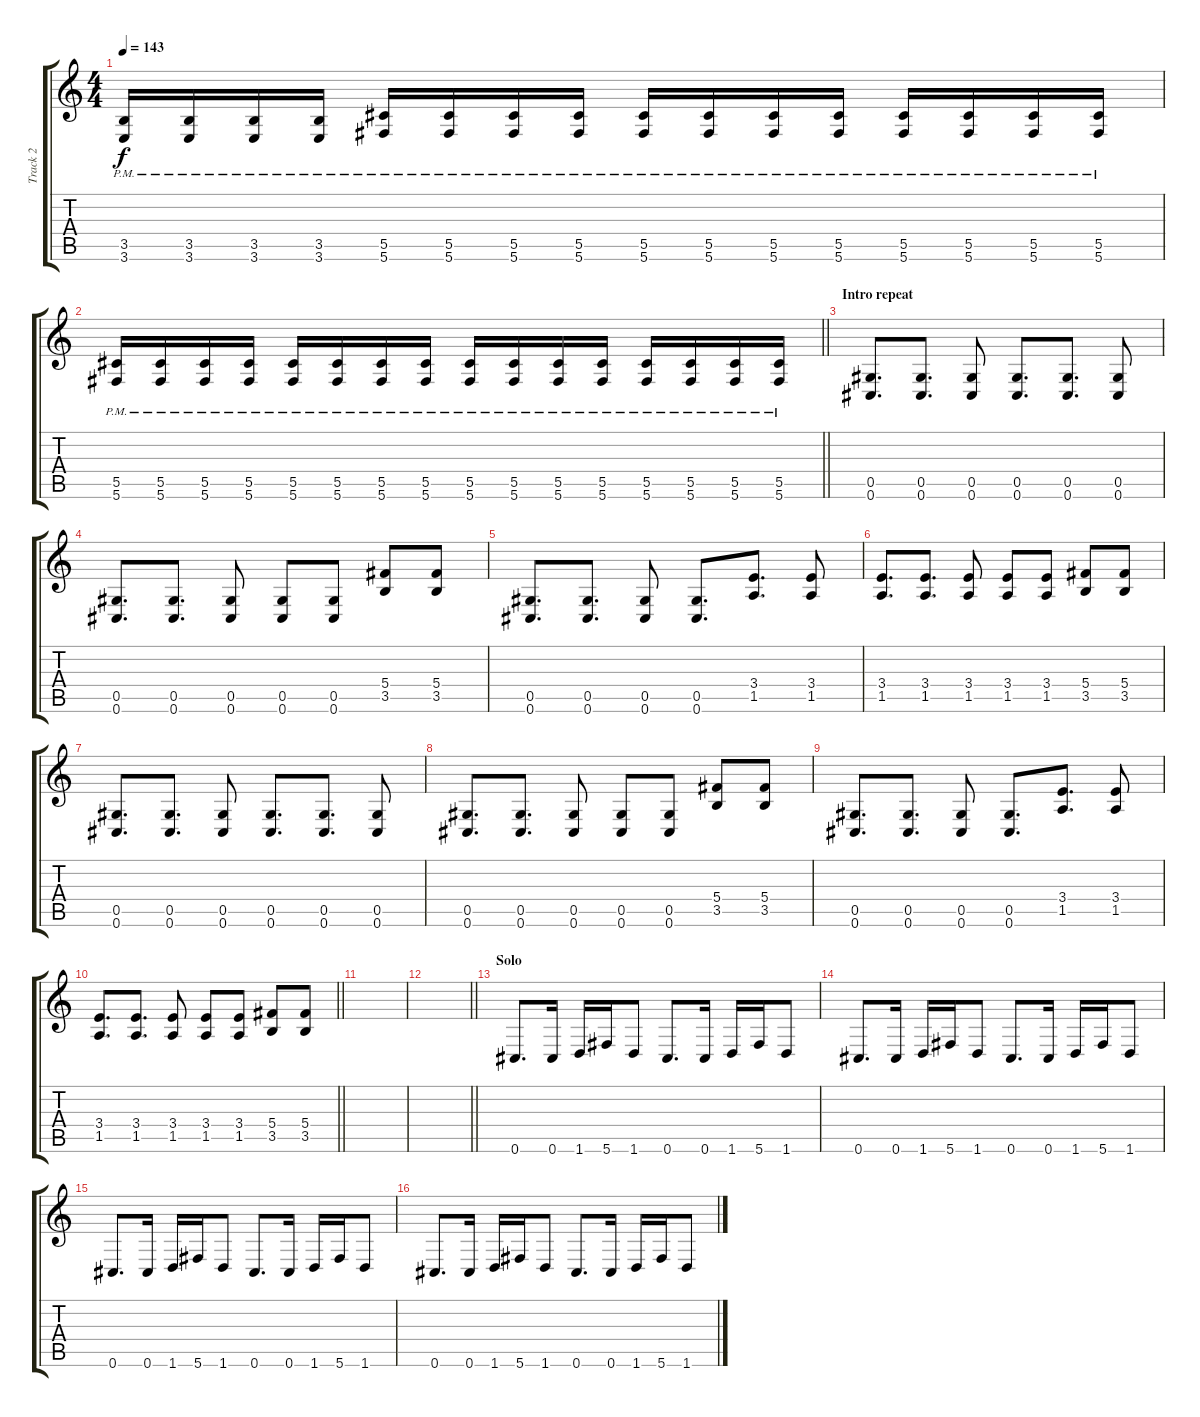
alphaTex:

\track ("Track 2" "Track 2") {instrument distortionguitar}
\staff {score tabs}
\tuning (Eb4 Bb3 Gb3 Db3 Ab2 Db2) {hide}
\ts (4 4)
\tempo 143
\clef g2
\ks c
(3.5{pm} 3.6{pm}).16{dy f} (3.5{pm} 3.6{pm}).16 (3.5{pm} 3.6{pm}).16 (3.5{pm} 3.6{pm}).16 (5.5{pm} 5.6{pm}).16 (5.5{pm} 5.6{pm}).16 (5.5{pm} 5.6{pm}).16 (5.5{pm} 5.6{pm}).16 (5.5{pm} 5.6{pm}).16 (5.5{pm} 5.6{pm}).16 (5.5{pm} 5.6{pm}).16 (5.5{pm} 5.6{pm}).16 (5.5{pm} 5.6{pm}).16 (5.5{pm} 5.6{pm}).16 (5.5{pm} 5.6{pm}).16 (5.5{pm} 5.6{pm}).16 |
\barLineRight lightlight
(5.5{pm} 5.6{pm}).16 (5.5{pm} 5.6{pm}).16 (5.5{pm} 5.6{pm}).16 (5.5{pm} 5.6{pm}).16 (5.5{pm} 5.6{pm}).16 (5.5{pm} 5.6{pm}).16 (5.5{pm} 5.6{pm}).16 (5.5{pm} 5.6{pm}).16 (5.5{pm} 5.6{pm}).16 (5.5{pm} 5.6{pm}).16 (5.5{pm} 5.6{pm}).16 (5.5{pm} 5.6{pm}).16 (5.5{pm} 5.6{pm}).16 (5.5{pm} 5.6{pm}).16 (5.5{pm} 5.6{pm}).16 (5.5{pm} 5.6{pm}).16 |
\section ("" "Intro repeat")
(0.5 0.6).8{d} (0.5 0.6).8{d} (0.5 0.6).8 (0.5 0.6).8{d} (0.5 0.6).8{d} (0.5 0.6).8 |
(0.5 0.6).8{d} (0.5 0.6).8{d} (0.5 0.6).8 (0.5 0.6).8 (0.5 0.6).8 (5.4 3.5).8 (5.4 3.5).8 |
(0.5 0.6).8{d} (0.5 0.6).8{d} (0.5 0.6).8 (0.5 0.6).8{d} (3.4 1.5).8{d} (3.4 1.5).8 |
(3.4 1.5).8{d} (3.4 1.5).8{d} (3.4 1.5).8 (3.4 1.5).8 (3.4 1.5).8 (5.4 3.5).8 (5.4 3.5).8 |
(0.5 0.6).8{d} (0.5 0.6).8{d} (0.5 0.6).8 (0.5 0.6).8{d} (0.5 0.6).8{d} (0.5 0.6).8 |
(0.5 0.6).8{d} (0.5 0.6).8{d} (0.5 0.6).8 (0.5 0.6).8 (0.5 0.6).8 (5.4 3.5).8 (5.4 3.5).8 |
(0.5 0.6).8{d} (0.5 0.6).8{d} (0.5 0.6).8 (0.5 0.6).8{d} (3.4 1.5).8{d} (3.4 1.5).8 |
\barLineRight lightlight
(3.4 1.5).8{d} (3.4 1.5).8{d} (3.4 1.5).8 (3.4 1.5).8 (3.4 1.5).8 (5.4 3.5).8 (5.4 3.5).8 |
|
\barLineRight lightlight
|
\section ("" "Solo")
0.6.8{d} 0.6.16 1.6.16 5.6.16 1.6.8 0.6.8{d} 0.6.16 1.6.16 5.6.16 1.6.8 |
0.6.8{d} 0.6.16 1.6.16 5.6.16 1.6.8 0.6.8{d} 0.6.16 1.6.16 5.6.16 1.6.8 |
0.6.8{d} 0.6.16 1.6.16 5.6.16 1.6.8 0.6.8{d} 0.6.16 1.6.16 5.6.16 1.6.8 |
0.6.8{d} 0.6.16 1.6.16 5.6.16 1.6.8 0.6.8{d} 0.6.16 1.6.16 5.6.16 1.6.8
